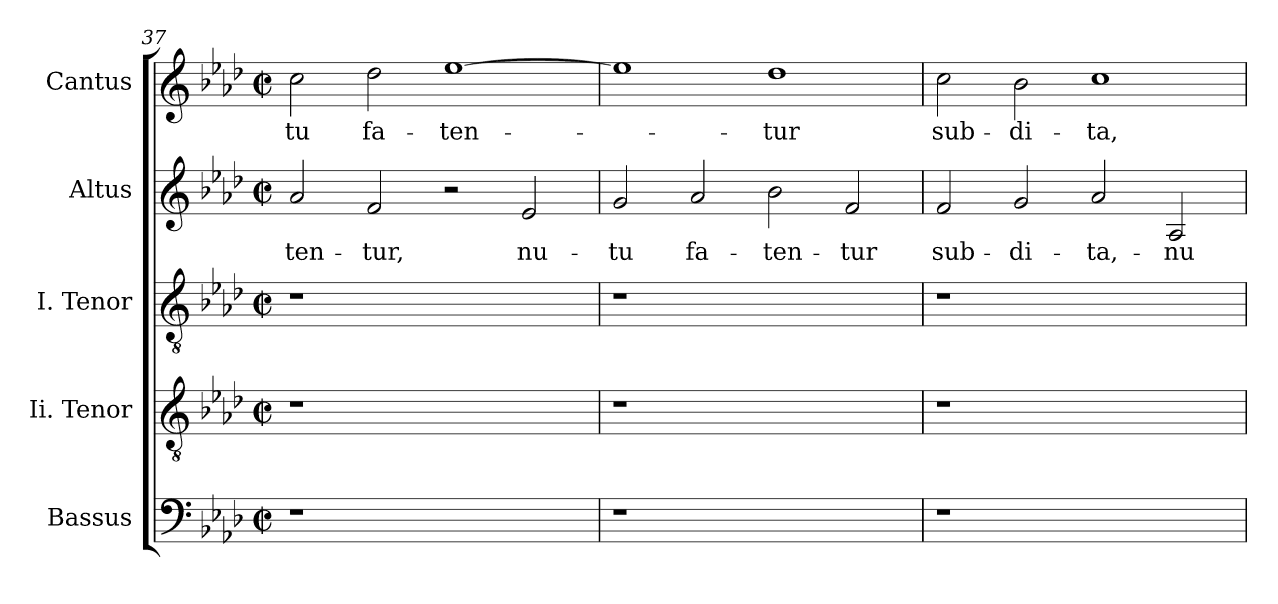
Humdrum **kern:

**kern	**kern	**kern	**kern	**text	**kern	**text
*part5	*part4	*part3	*part2	*part2	*part1	*part1
*staff5	*staff4	*staff3	*staff2	*staff2	*staff1	*staff1
*I"Bassus	*I"Ii. Tenor	*I"I. Tenor	*I"Altus	*	*I"Cantus	*
*clefF4	*clefGv2	*clefGv2	*clefG2	*	*clefG2	*
*k[b-e-a-d-]	*k[b-e-a-d-]	*k[b-e-a-d-]	*k[b-e-a-d-]	*	*k[b-e-a-d-]	*
*A-:	*A-:	*A-:	*A-:	*	*A-:	*
*M2/2	*M2/2	*M2/2	*M2/2	*	*M2/2	*
*met(c|)	*met(c|)	*met(c|)	*met(c|)	*	*met(c|)	*
=37	=37	=37	=37	=37	=37	=37
!	!	!	!	!LO:LY:b:cj	!	!LO:LY:b:cj
1r	1r	1r	2a-/	-ten-	2cc\	-tu
!	!	!	!	!LO:LY:b	!	!LO:LY:b:cj
.	.	.	2f/	-tur,	2dd-\	fa-
!	!	!	!	!	!	!LO:LY:b:cj
1ryy	1ryy	1ryy	2r	.	[>1ee-	-ten-
!	!	!	!	!LO:LY:b:cj	!	!
.	.	.	2e-/	nu-	.	.
=38	=38	=38	=38	=38	=38	=38
!	!	!	!	!LO:LY:b:cj	!	!
1r	1r	1r	2g/	-tu	1ee-]	.
!	!	!	!	!LO:LY:b:cj	!	!
.	.	.	2a-/	fa-	.	.
!	!	!	!	!LO:LY:b:cj	!	!LO:LY:b:cj
1ryy	1ryy	1ryy	2b-\	-ten-	1dd-	-tur
!	!	!	!	!LO:LY:b:cj	!	!
.	.	.	2f/	-tur	.	.
!!LO:LB:g=z
=39	=39	=39	=39	=39	=39	=39
!	!	!	!	!LO:LY:b:cj	!	!LO:LY:b:cj
1r	1r	1r	2f/	sub-	2cc\	sub-
!	!	!	!	!LO:LY:b:cj	!	!LO:LY:b:cj
.	.	.	2g/	-di-	2b-\	-di-
!	!	!	!	!LO:LY:b:cj	!	!LO:LY:b:cj
1ryy	1ryy	1ryy	2a-/	-ta,-	1cc	-ta,
!	!	!	!	!LO:LY:b:cj	!	!
.	.	.	2A-/	-nu-	.	.
=	=	=	=	=	=	=
*-	*-	*-	*-	*-	*-	*-
